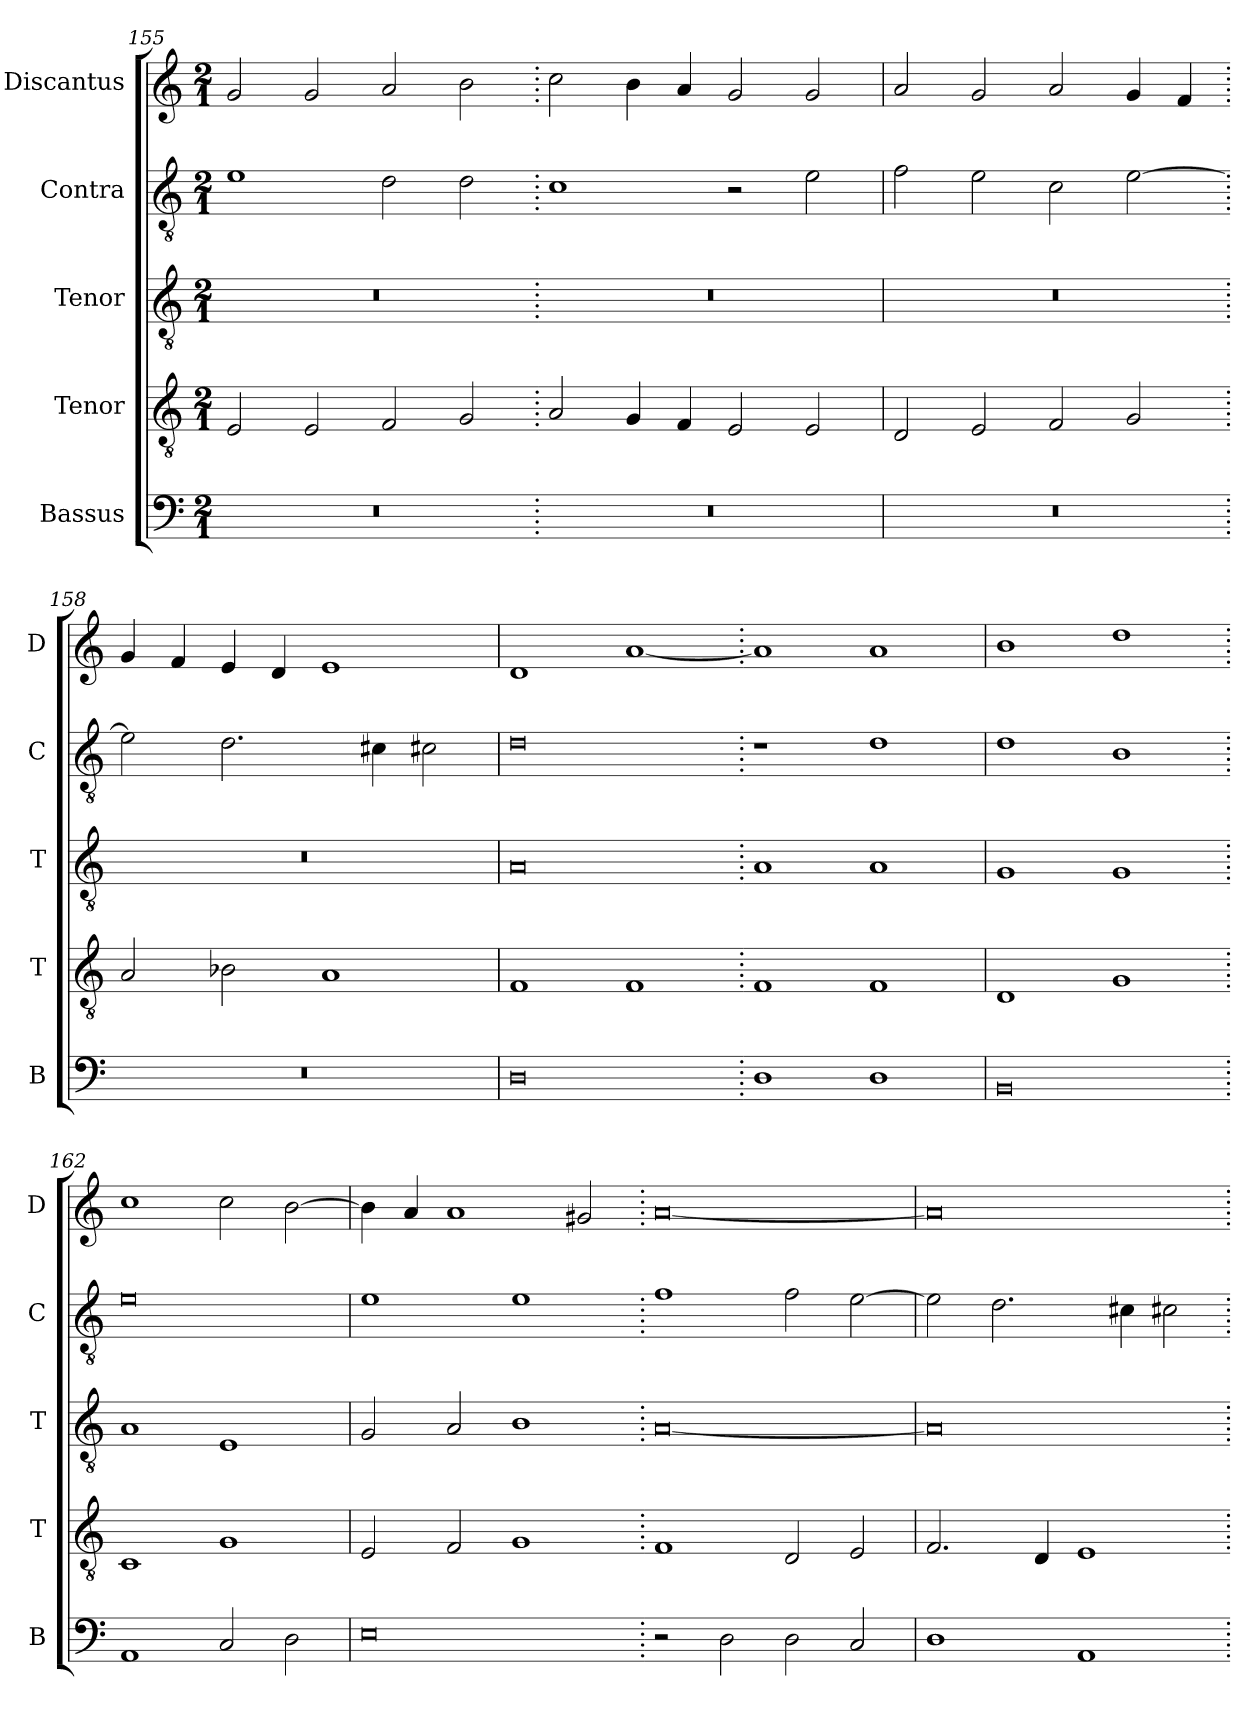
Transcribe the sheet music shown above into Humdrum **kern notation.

**kern	**kern	**kern	**kern	**kern
*part5	*part4	*part3	*part2	*part1
*staff5	*staff4	*staff3	*staff2	*staff1
*I"Bassus	*I"Tenor	*I"Tenor	*I"Contra	*I"Discantus
*I'B	*I'T	*I'T	*I'C	*I'D
*clefF4	*clefGv2	*clefGv2	*clefGv2	*clefG2
*k[]	*k[]	*k[]	*k[]	*k[]
*M2/1	*M2/1	*M2/1	*M2/1	*M2/1
=155	=155	=155	=155	=155
0r	2E/	0r	1e	2g/
.	2E/	.	.	2g/
.	2F/	.	2d\	2a/
.	2G/	.	2d\	2b\
=156.	=156.	=156.	=156.	=156.
0r	2A/	0r	1c	2cc\
.	4G/	.	.	4b\
.	4F/	.	.	4a/
.	2E/	.	2r	2g/
.	2E/	.	2e\	2g/
=157	=157	=157	=157	=157
0r	2D/	0r	2f\	2a/
.	2E/	.	2e\	2g/
.	2F/	.	2c\	2a/
.	2G/	.	[2e\	4g/
.	.	.	.	4f/
=158.	=158.	=158.	=158.	=158.
0r	2A/	0r	2e\]	4g/
.	.	.	.	4f/
.	2B-X\	.	2.d\	4e/
.	.	.	.	4d/
.	1A	.	.	1e
.	.	.	4c#X\	.
.	.	.	2c#X\	.
=159	=159	=159	=159	=159
0D	1F	0A	0d	1d
.	1F	.	.	[1a
=160.	=160.	=160.	=160.	=160.
1D	1F	1A	1r	1a]
1D	1F	1A	1d	1a
=161	=161	=161	=161	=161
0BB	1D	1G	1d	1b
.	1G	1G	1B	1dd
=162.	=162.	=162.	=162.	=162.
1AA	1C	1A	0e	1cc
2C/	1G	1E	.	2cc\
2D\	.	.	.	[2b\
=163	=163	=163	=163	=163
0E	2E/	2G/	1e	4b\]
.	.	.	.	4a/
.	2F/	2A/	.	1a
.	1G	1B	1e	.
.	.	.	.	2g#X/
=164.	=164.	=164.	=164.	=164.
2r	1F	[0A	1f	[0a
2D\	.	.	.	.
2D\	2D/	.	2f\	.
2C/	2E/	.	[2e\	.
=165	=165	=165	=165	=165
1D	2.F/	0A]	2e\]	0a]
.	.	.	2.d\	.
.	4D/	.	.	.
1AA	1E	.	.	.
.	.	.	4c#X\	.
.	.	.	2c#X\	.
=.	=.	=.	=.	=.
*-	*-	*-	*-	*-
